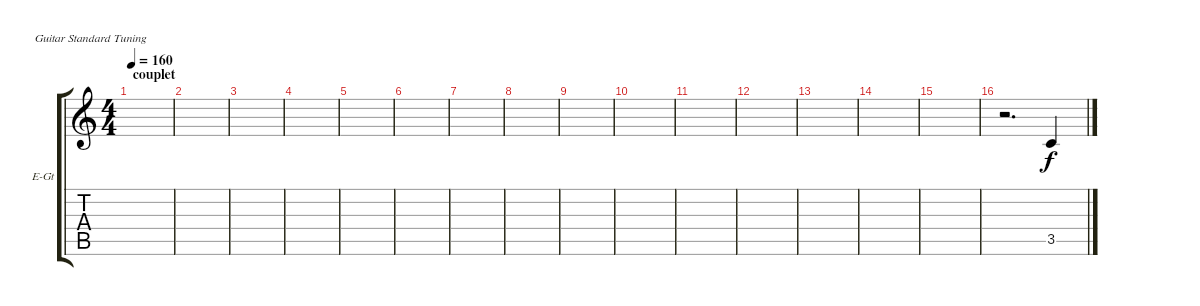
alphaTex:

\defaultSystemsLayout 4
\bracketExtendMode groupsimilarinstruments
\firstSystemTrackNameOrientation horizontal
\otherSystemsTrackNameOrientation horizontal
\track ("Electric Guitar" "E-Gt") {instrument distortionguitar}
\staff {score tabs}
\tuning (E4 B3 G3 D3 A2 E2)
\ts (4 4)
\section ("" "couplet")
\tempo 160
\clef g2
\scale
0.333333
\ks aminor
|
\scale
0.333333 |
\scale
0.333333 |
\scale
0.333333 |
\scale
0.333333 |
\scale
0.333333 |
\scale
0.333333 |
\scale
0.333333 |
\scale
0.333333 |
\scale
0.333333 |
\scale
0.333333 |
\scale
0.333333 |
\scale
0.333333 |
\scale
0.333333 |
\scale
0.333333 |
\scale
0.333333 r.2{d} 3.5.4
